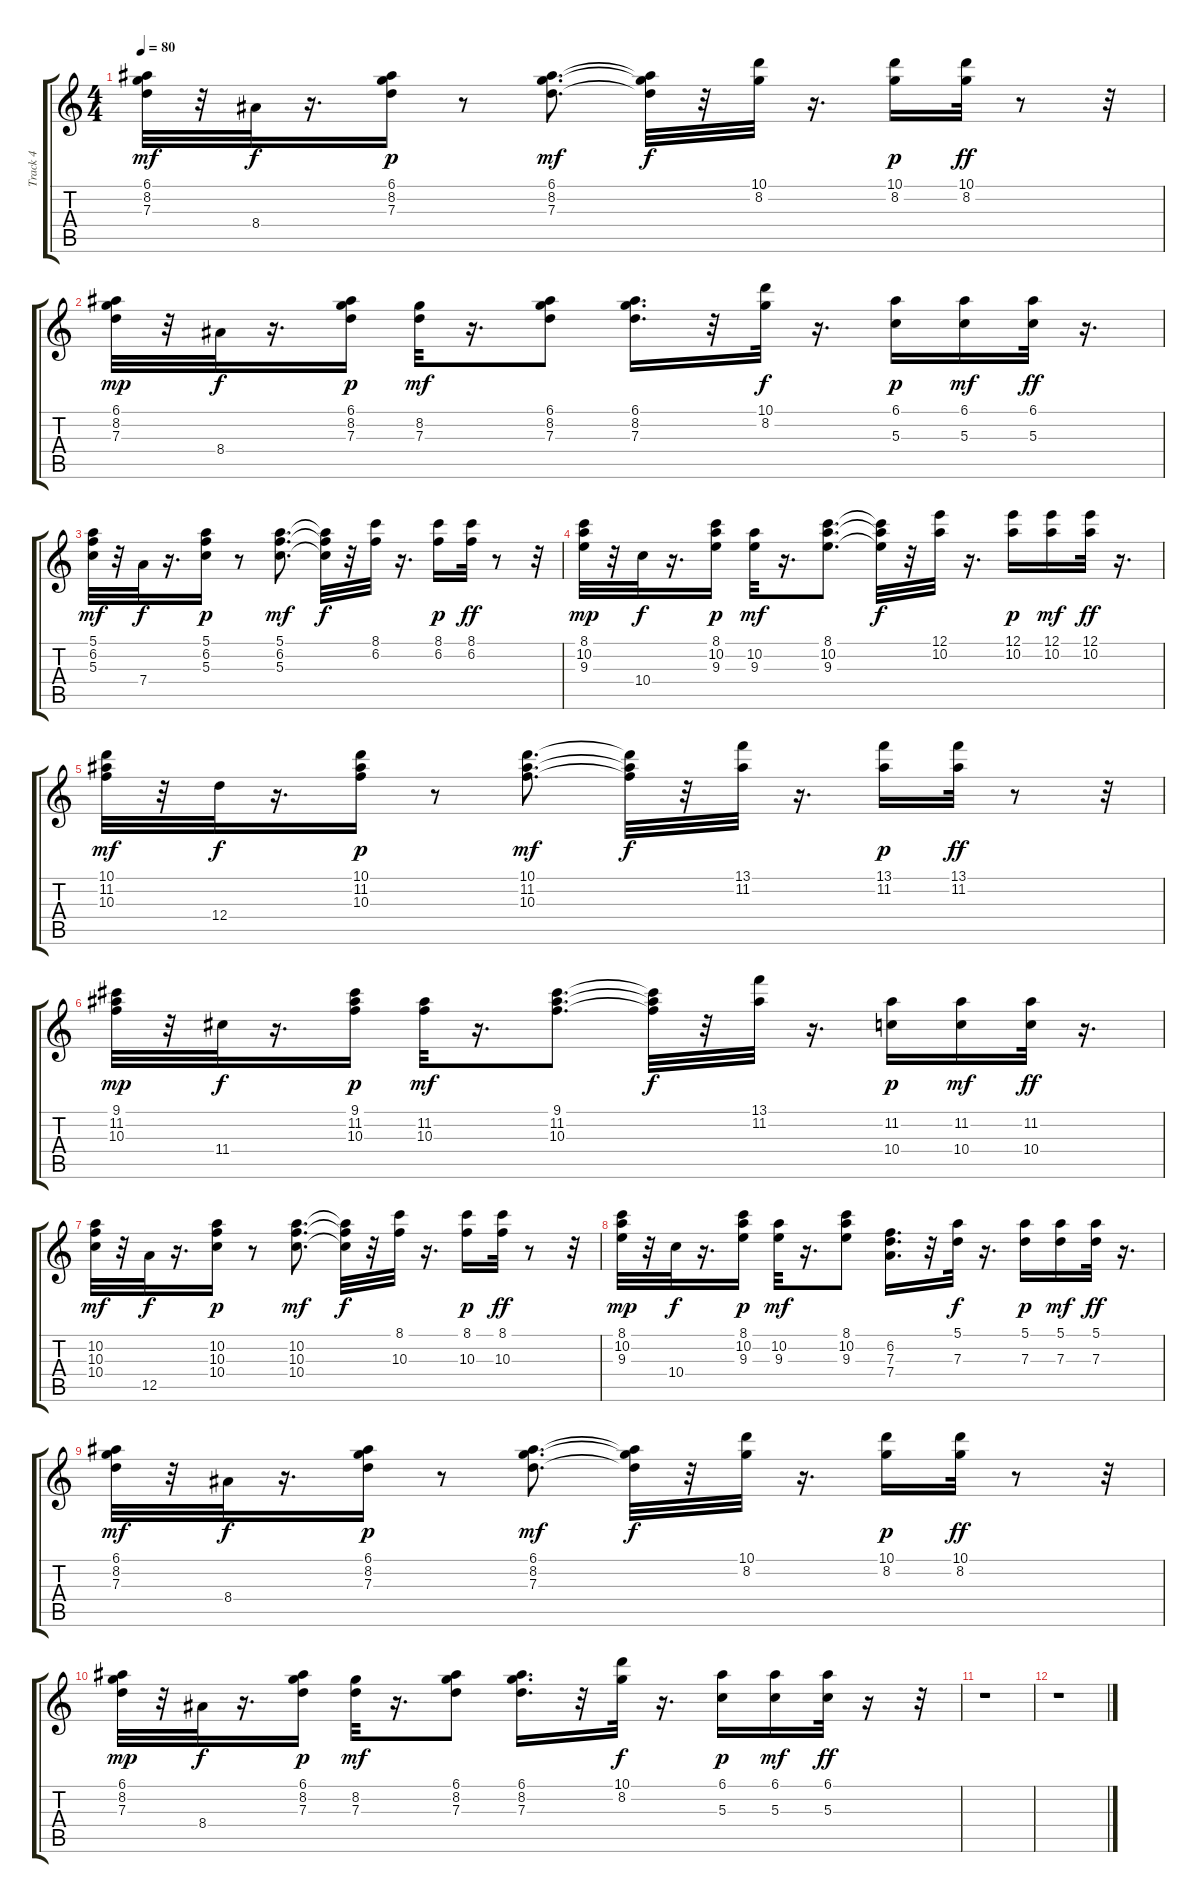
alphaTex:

\track ("Track 4" "Track 4") {instrument acousticguitarsteel}
\staff {score tabs}
\tuning (E4 B3 G3 D3 A2 E2) {hide}
\ts (4 4)
\tempo 80
\clef g2
\ks c
(6.1 8.2 7.3).32{dy mf} r.32 8.4.32{dy f} r.16{d} (6.1 8.2 7.3).16{dy p} r.8 (6.1 8.2 7.3).8{d dy mf} (6.1{t} 8.2{t} 7.3{t}).32{dy f} r.32 (10.1 8.2).32 r.16{d} (10.1 8.2).16{dy p} (10.1 8.2).32{dy ff} r.8 r.32 |
(6.1 8.2 7.3).32{dy mp} r.32 8.4.32{dy f} r.16{d} (6.1 8.2 7.3).16{dy p} (8.2 7.3).32{dy mf} r.16{d} (6.1 8.2 7.3).8 (6.1 8.2 7.3).16{d} r.32 (10.1 8.2).32{dy f} r.16{d} (6.1 5.3).16{dy p} (6.1 5.3).16{dy mf} (6.1 5.3).32{dy ff} r.16{d} |
(5.1 6.2 5.3).32{dy mf volume 12} r.32 7.4.32{dy f} r.16{d} (5.1 6.2 5.3).16{dy p volume 12} r.8 (5.1 6.2 5.3).8{d dy mf volume 12} (5.1{t} 6.2{t} 5.3{t}).32{dy f} r.32 (8.1 6.2).32{volume 12} r.16{d} (8.1 6.2).16{dy p volume 11} (8.1 6.2).32{dy ff volume 11} r.8 r.32 |
(8.1 10.2 9.3).32{dy mp volume 11} r.32 10.4.32{dy f volume 11} r.16{d} (8.1 10.2 9.3).16{dy p volume 10} (10.2 9.3).32{dy mf volume 10} r.16{d} (8.1 10.2 9.3).8{d volume 10} (8.1{t} 10.2{t} 9.3{t}).32{dy f} r.32 (12.1 10.2).32{volume 10} r.16{d} (12.1 10.2).16{dy p volume 9} (12.1 10.2).16{dy mf} (12.1 10.2).32{dy ff volume 9} r.16{d} |
(10.1 11.2 10.3).32{dy mf volume 9} r.32 12.4.32{dy f volume 9} r.16{d} (10.1 11.2 10.3).16{dy p volume 9} r.8 (10.1 11.2 10.3).8{d dy mf volume 8} (10.1{t} 11.2{t} 10.3{t}).32{dy f} r.32 (13.1 11.2).32{volume 8} r.16{d} (13.1 11.2).16{dy p volume 8} (13.1 11.2).32{dy ff volume 8} r.8 r.32 |
(9.1 11.2 10.3).32{dy mp volume 7} r.32 11.4.32{dy f volume 7} r.16{d} (9.1 11.2 10.3).16{dy p volume 7} (11.2 10.3).32{dy mf volume 7} r.16{d} (9.1 11.2 10.3).8{d volume 6} (9.1{t} 11.2{t} 10.3{t}).32{dy f} r.32 (13.1 11.2).32{volume 6} r.16{d} (11.2 10.4).16{dy p volume 6} (11.2 10.4).16{dy mf volume 6} (11.2 10.4).32{dy ff volume 6} r.16{d} |
(10.2 10.3 10.4).32{dy mf volume 5} r.32 12.5.32{dy f volume 5} r.16{d} (10.2 10.3 10.4).16{dy p volume 5} r.8 (10.2 10.3 10.4).8{d dy mf volume 5} (10.2{t} 10.3{t} 10.4{t}).32{dy f} r.32 (8.1 10.3).32{volume 4} r.16{d} (8.1 10.3).16{dy p volume 4} (8.1 10.3).32{dy ff volume 4} r.8 r.32 |
(8.1 10.2 9.3).32{dy mp volume 4} r.32 10.4.32{dy f volume 4} r.16{d} (8.1 10.2 9.3).16{dy p volume 3} (10.2 9.3).32{dy mf volume 3} r.16{d} (8.1 10.2 9.3).8{volume 3} (6.2 7.3 7.4).16{d volume 3} r.32 (5.1 7.3).32{dy f volume 2} r.16{d} (5.1 7.3).16{dy p volume 2} (5.1 7.3).16{dy mf volume 2} (5.1 7.3).32{dy ff} r.16{d} |
(6.1 8.2 7.3).32{dy mf volume 2} r.32 8.4.32{dy f volume 2} r.16{d} (6.1 8.2 7.3).16{dy p volume 2} r.8 (6.1 8.2 7.3).8{d dy mf volume 1} (6.1{t} 8.2{t} 7.3{t}).32{dy f} r.32 (10.1 8.2).32{volume 1} r.16{d} (10.1 8.2).16{dy p volume 0} (10.1 8.2).32{dy ff volume 0} r.8 r.32 |
(6.1 8.2 7.3).32{dy mp volume 0} r.32 8.4.32{dy f} r.16{d} (6.1 8.2 7.3).16{dy p} (8.2 7.3).32{dy mf} r.16{d} (6.1 8.2 7.3).8 (6.1 8.2 7.3).16{d} r.32 (10.1 8.2).32{dy f} r.16{d} (6.1 5.3).16{dy p} (6.1 5.3).16{dy mf} (6.1 5.3).32{dy ff} r.16 r.32 |
r.1 |
r.1
